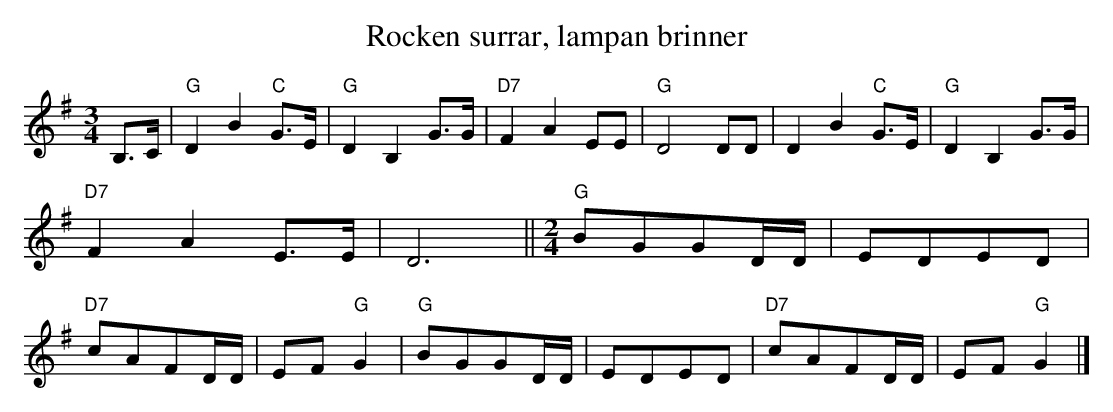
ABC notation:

X:1
T:Rocken surrar, lampan brinner
M:3/4
L:1/16
K:G
B,3C|"G"D4B4"C"G3E|"G"D4B,4G3G|"D7"F4A4E2E2|"G"D8D2D2|D4B4"C"G3E|"G"D4B,4G3G|"D7"F4A4E3E|D12||[M:2/4]"G"B2G2G2DD|E2D2E2D2|"D7"c2A2F2DD|E2F2"G"G4|"G"B2G2G2DD|E2D2E2D2|"D7"c2A2F2DD|E2F2"G"G4|]
